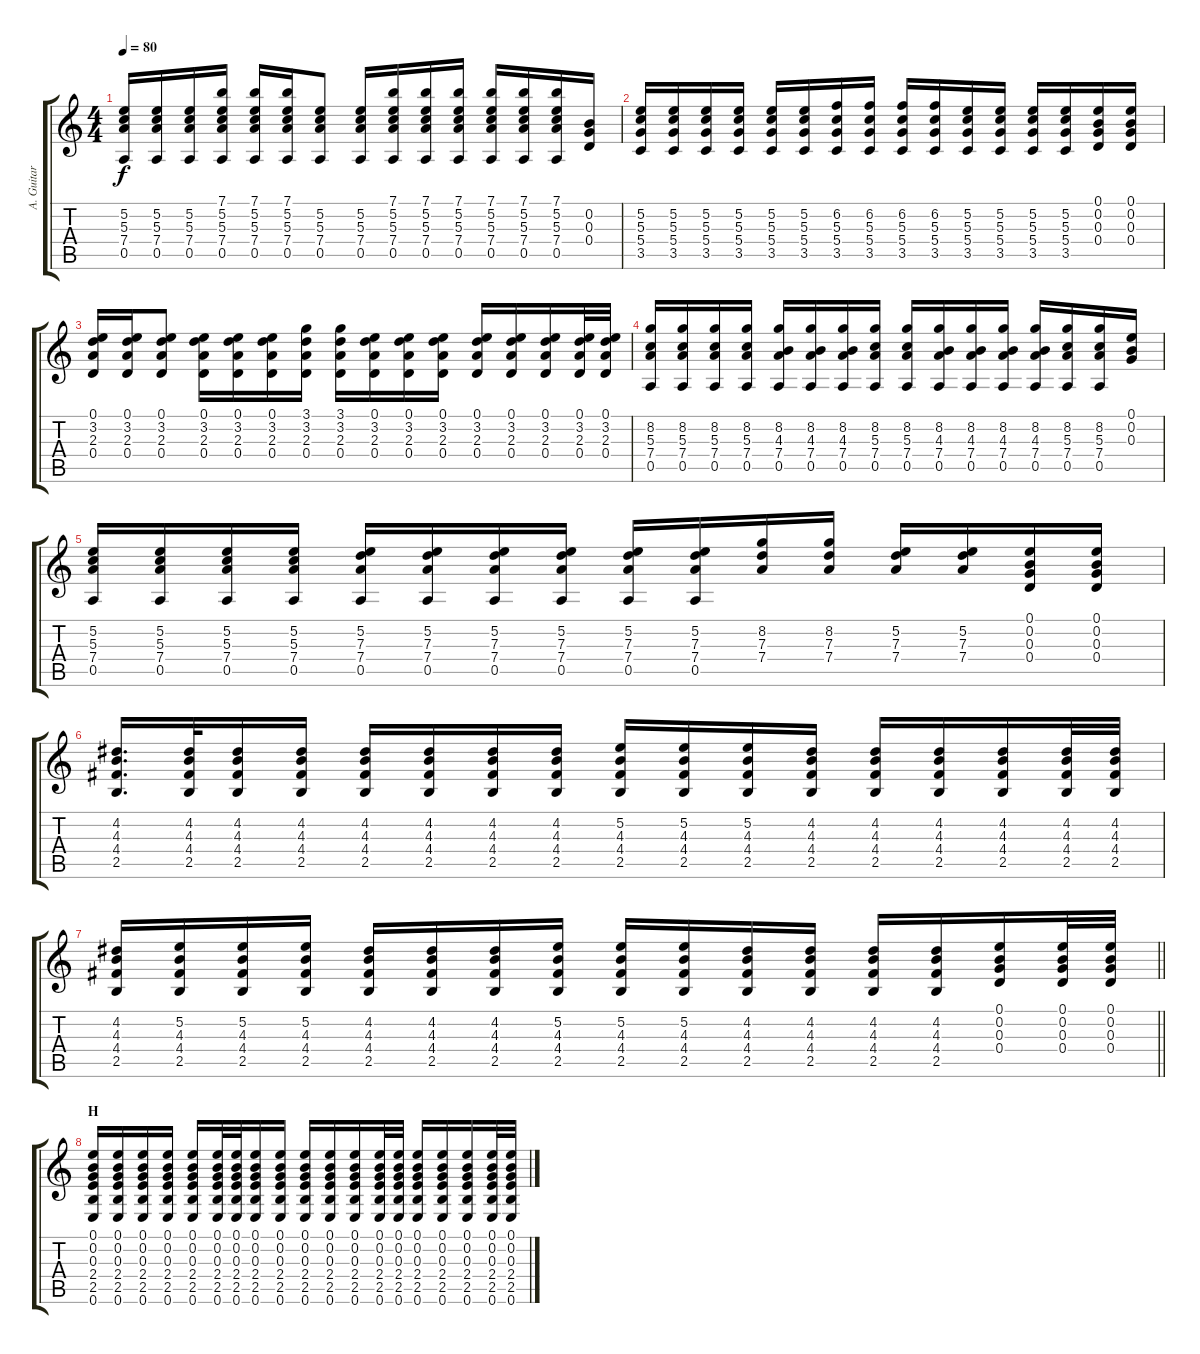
\track ("A. Guitar I" "A. Guitar ") {instrument acousticguitarsteel}
\staff {score tabs}
\tuning (E4 B3 G3 D3 A2 E2) {hide}
\ts (4 4)
\tempo 80
\clef g2
\ks c
(5.2 5.3 7.4 0.5).16{dy f} (5.2 5.3 7.4 0.5).16 (5.2 5.3 7.4 0.5).16 (7.1 5.2 5.3 7.4 0.5).16 (7.1 5.2 5.3 7.4 0.5).16 (7.1 5.2 5.3 7.4 0.5).16 (5.2 5.3 7.4 0.5).8 (5.2 5.3 7.4 0.5).16 (7.1 5.2 5.3 7.4 0.5).16 (7.1 5.2 5.3 7.4 0.5).16 (7.1 5.2 5.3 7.4 0.5).16 (7.1 5.2 5.3 7.4 0.5).16 (7.1 5.2 5.3 7.4 0.5).16 (7.1 5.2 5.3 7.4 0.5).16 (0.2 0.3 0.4).16 |
(5.2 5.3 5.4 3.5).16 (5.2 5.3 5.4 3.5).16 (5.2 5.3 5.4 3.5).16 (5.2 5.3 5.4 3.5).16 (5.2 5.3 5.4 3.5).16 (5.2 5.3 5.4 3.5).16 (6.2 5.3 5.4 3.5).16 (6.2 5.3 5.4 3.5).16 (6.2 5.3 5.4 3.5).16 (6.2 5.3 5.4 3.5).16 (5.2 5.3 5.4 3.5).16 (5.2 5.3 5.4 3.5).16 (5.2 5.3 5.4 3.5).16 (5.2 5.3 5.4 3.5).16 (0.1 0.2 0.3 0.4).16 (0.1 0.2 0.3 0.4).16 |
(0.1 3.2 2.3 0.4).16 (0.1 3.2 2.3 0.4).16 (0.1 3.2 2.3 0.4).8 (0.1 3.2 2.3 0.4).16 (0.1 3.2 2.3 0.4).16 (0.1 3.2 2.3 0.4).16 (3.1 3.2 2.3 0.4).16 (3.1 3.2 2.3 0.4).16 (0.1 3.2 2.3 0.4).16 (0.1 3.2 2.3 0.4).16 (0.1 3.2 2.3 0.4).16 (0.1 3.2 2.3 0.4).16 (0.1 3.2 2.3 0.4).16 (0.1 3.2 2.3 0.4).16 (0.1 3.2 2.3 0.4).32 (0.1 3.2 2.3 0.4).32 |
(8.2 5.3 7.4 0.5).16 (8.2 5.3 7.4 0.5).16 (8.2 5.3 7.4 0.5).16 (8.2 5.3 7.4 0.5).16 (8.2 4.3 7.4 0.5).16 (8.2 4.3 7.4 0.5).16 (8.2 4.3 7.4 0.5).16 (8.2 5.3 7.4 0.5).16 (8.2 5.3 7.4 0.5).16 (8.2 4.3 7.4 0.5).16 (8.2 4.3 7.4 0.5).16 (8.2 4.3 7.4 0.5).16 (8.2 4.3 7.4 0.5).16 (8.2 5.3 7.4 0.5).16 (8.2 5.3 7.4 0.5).16 (0.1 0.2 0.3).16 |
(5.2 5.3 7.4 0.5).16 (5.2 5.3 7.4 0.5).16 (5.2 5.3 7.4 0.5).16 (5.2 5.3 7.4 0.5).16 (5.2 7.3 7.4 0.5).16 (5.2 7.3 7.4 0.5).16 (5.2 7.3 7.4 0.5).16 (5.2 7.3 7.4 0.5).16 (5.2 7.3 7.4 0.5).16 (5.2 7.3 7.4 0.5).16 (8.2 7.3 7.4).16 (8.2 7.3 7.4).16 (5.2 7.3 7.4).16 (5.2 7.3 7.4).16 (0.1 0.2 0.3 0.4).16 (0.1 0.2 0.3 0.4).16 |
(4.2 4.3 4.4 2.5).16{d} (4.2 4.3 4.4 2.5).32 (4.2 4.3 4.4 2.5).16 (4.2 4.3 4.4 2.5).16 (4.2 4.3 4.4 2.5).16 (4.2 4.3 4.4 2.5).16 (4.2 4.3 4.4 2.5).16 (4.2 4.3 4.4 2.5).16 (5.2 4.3 4.4 2.5).16 (5.2 4.3 4.4 2.5).16 (5.2 4.3 4.4 2.5).16 (4.2 4.3 4.4 2.5).16 (4.2 4.3 4.4 2.5).16 (4.2 4.3 4.4 2.5).16 (4.2 4.3 4.4 2.5).16 (4.2 4.3 4.4 2.5).32 (4.2 4.3 4.4 2.5).32 |
\barLineRight lightlight
(4.2 4.3 4.4 2.5).16 (5.2 4.3 4.4 2.5).16 (5.2 4.3 4.4 2.5).16 (5.2 4.3 4.4 2.5).16 (4.2 4.3 4.4 2.5).16 (4.2 4.3 4.4 2.5).16 (4.2 4.3 4.4 2.5).16 (5.2 4.3 4.4 2.5).16 (5.2 4.3 4.4 2.5).16 (5.2 4.3 4.4 2.5).16 (4.2 4.3 4.4 2.5).16 (4.2 4.3 4.4 2.5).16 (4.2 4.3 4.4 2.5).16 (4.2 4.3 4.4 2.5).16 (0.1 0.2 0.3 0.4).16 (0.1 0.2 0.3 0.4).32 (0.1 0.2 0.3 0.4).32 |
\section ("" "H")
(0.1 0.2 0.3 2.4 2.5 0.6).16 (0.1 0.2 0.3 2.4 2.5 0.6).16 (0.1 0.2 0.3 2.4 2.5 0.6).16 (0.1 0.2 0.3 2.4 2.5 0.6).16 (0.1 0.2 0.3 2.4 2.5 0.6).16 (0.1 0.2 0.3 2.4 2.5 0.6).32 (0.1 0.2 0.3 2.4 2.5 0.6).32 (0.1 0.2 0.3 2.4 2.5 0.6).16 (0.1 0.2 0.3 2.4 2.5 0.6).16 (0.1 0.2 0.3 2.4 2.5 0.6).16 (0.1 0.2 0.3 2.4 2.5 0.6).16 (0.1 0.2 0.3 2.4 2.5 0.6).16 (0.1 0.2 0.3 2.4 2.5 0.6).32 (0.1 0.2 0.3 2.4 2.5 0.6).32 (0.1 0.2 0.3 2.4 2.5 0.6).16 (0.1 0.2 0.3 2.4 2.5 0.6).16 (0.1 0.2 0.3 2.4 2.5 0.6).16 (0.1 0.2 0.3 2.4 2.5 0.6).32 (0.1 0.2 0.3 2.4 2.5 0.6).32
